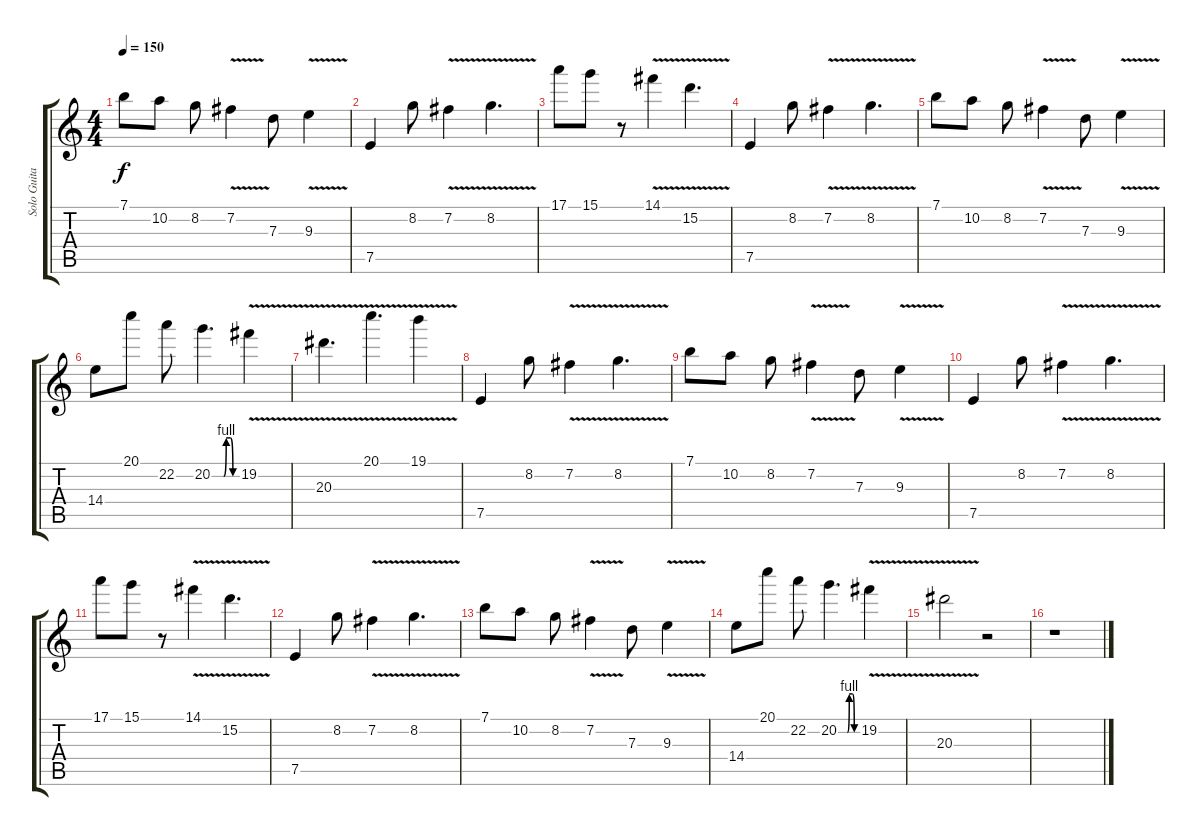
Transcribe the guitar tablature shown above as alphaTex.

\track ("Solo Guitar" "Solo Guita") {instrument overdrivenguitar}
\staff {score tabs}
\tuning (E4 B3 G3 D3 A2 E2) {hide}
\ts (4 4)
\tempo 150
\clef g2
\ks c
7.1.8{dy f} 10.2.8 8.2.8 7.2{v}.4 7.3.8 9.3{v}.4 |
7.5.4 8.2.8 7.2{v}.4 8.2{v}.4{d} |
17.1.8 15.1.8 r.8 14.1{v}.4 15.2{v}.4{d} |
7.5.4 8.2.8 7.2{v}.4 8.2{v}.4{d} |
7.1.8 10.2.8 8.2.8 7.2{v}.4 7.3.8 9.3{v}.4 |
14.4.8 20.1.8 22.2.8 20.2{be (custom 0 0 28 0 34 4 44 4 50 0 60 0)}.4{d} 19.2{v}.4 |
20.3{v}.4{d} 20.1{v}.4{d} 19.1{v}.4 |
7.5.4 8.2.8 7.2{v}.4 8.2{v}.4{d} |
7.1.8 10.2.8 8.2.8 7.2{v}.4 7.3.8 9.3{v}.4 |
7.5.4 8.2.8 7.2{v}.4 8.2{v}.4{d} |
17.1.8 15.1.8 r.8 14.1{v}.4 15.2{v}.4{d} |
7.5.4 8.2.8 7.2{v}.4 8.2{v}.4{d} |
7.1.8 10.2.8 8.2.8 7.2{v}.4 7.3.8 9.3{v}.4 |
14.4.8 20.1.8 22.2.8 20.2{be (custom 0 0 28 0 34 4 44 4 50 0 60 0)}.4{d} 19.2{v}.4 |
20.3{v}.2 r.2 |
r.1
